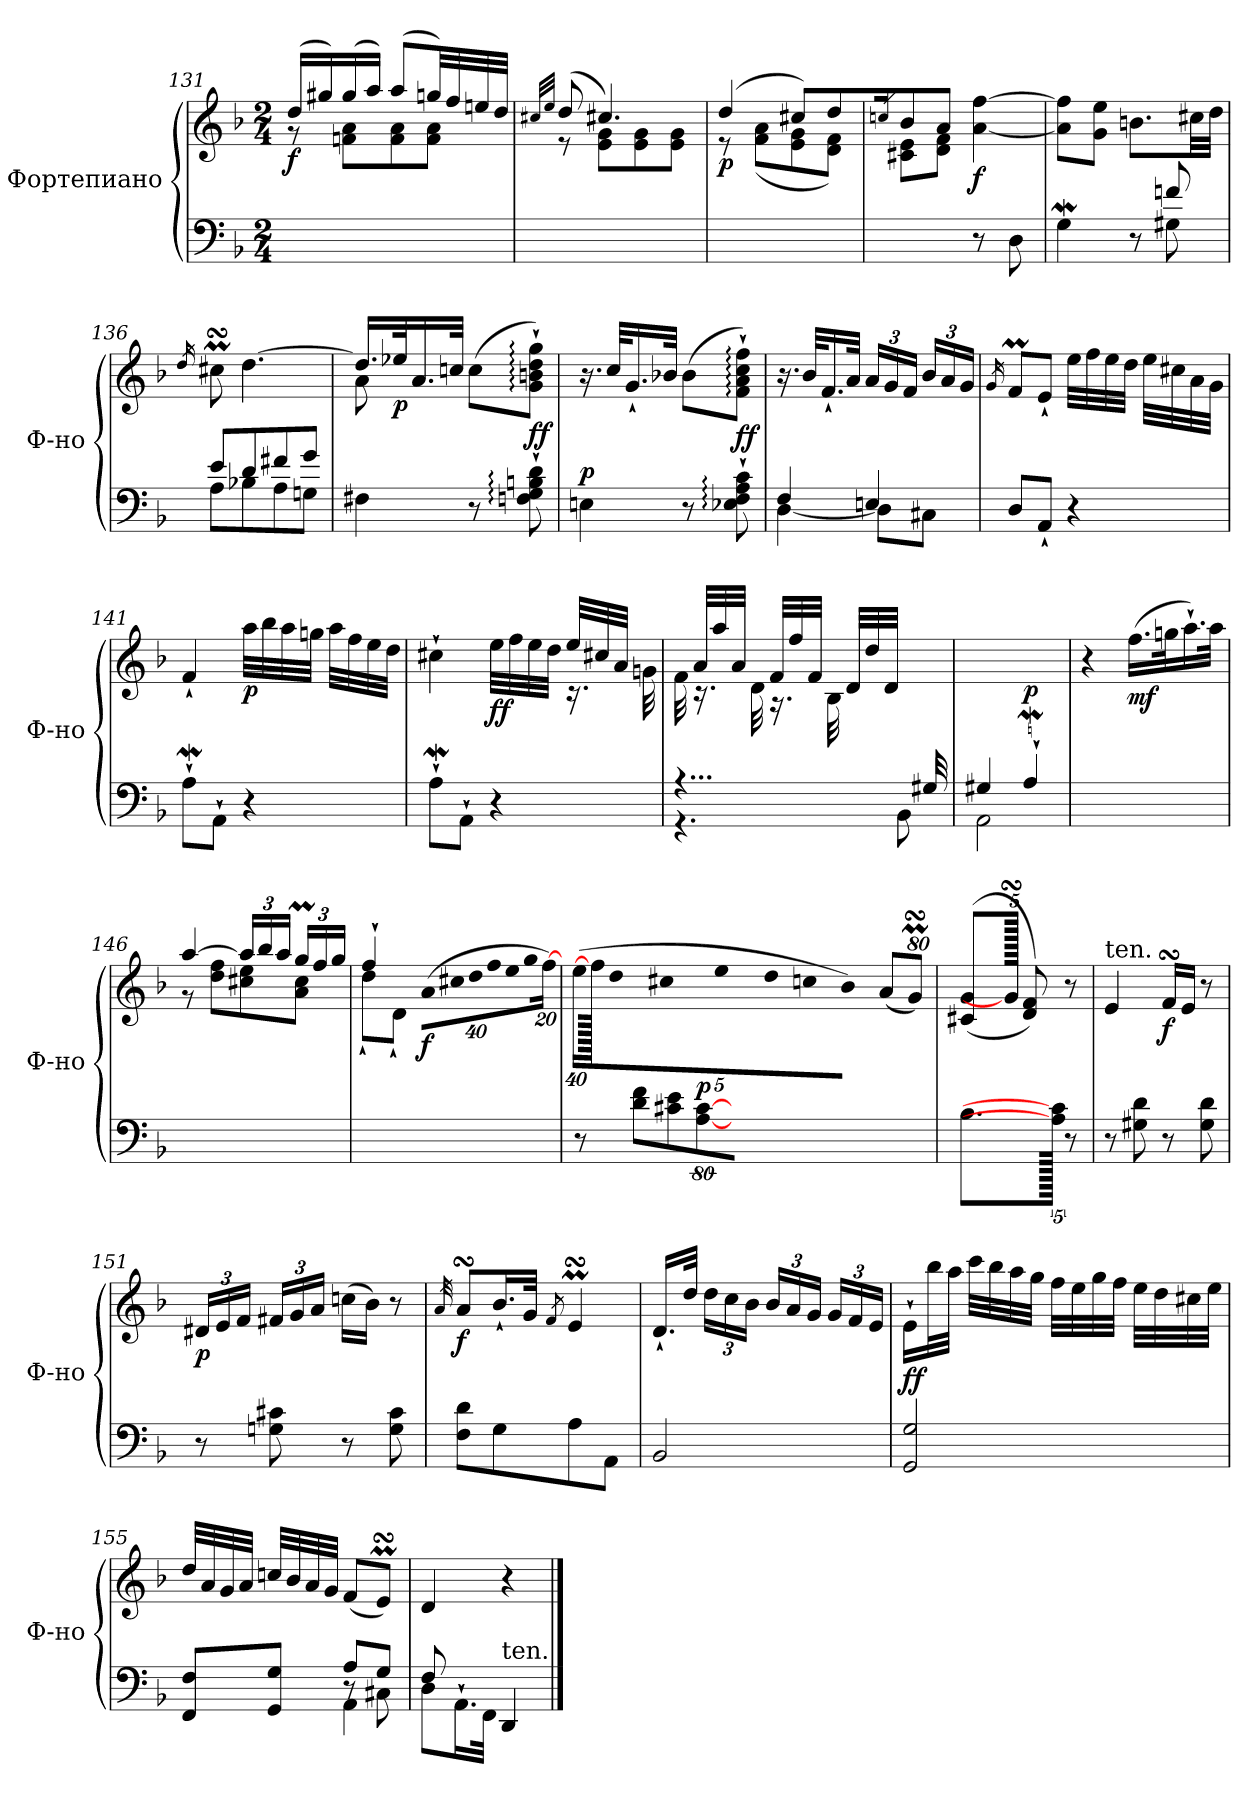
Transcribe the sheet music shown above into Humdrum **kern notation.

**kern	**kern	**dynam
*part1	*part1	*part1
*staff2	*staff1	*staff1/2
*I"Фортепиано	*	*
*I'Ф-но	*	*
!!LO:LB:g=z
*clefF4	*clefG2	*
*k[b-]	*k[b-]	*
*M2/4	*M2/4	*
=131	=131	=131
*	*^	*
!	!	!	!LO:DY:b
2ryy	(>16dd/LL	8r	f
.	16gg#X/)	.	.
.	(>16gg#/	8fn\ 8a\L	.
.	16aa/JJ)	.	.
.	(>8aa/L	8f\ 8a\	.
.	32ggn/LL)	8f\ 8a\J	.
.	32ff/	.	.
.	32een/	.	.
.	32dd/JJJ	.	.
=132	=132	=132	=132
.	32qcc#X/LLL	.	.
.	32qee/JJJ	.	.
2ryy	(>8dd/	8r	.
.	4.cc#X/)	8e\ 8g\L	.
.	.	8e\ 8g\	.
.	.	8e\ 8g\J	.
=133	=133	=133	=133
!	!	!	!LO:DY:b
2ryy	(>4dd/	8r	p
.	.	(<8f\ 8a\L	.
.	8cc#X/L)	8e\ 8g\	.
.	8dd/	8d\ 8f\J)	.
=134	=134	=134	=134
.	16qccn/	.	.
4ryy	8b-/	8c#X\ 8e\L	.
.	8a/J	8d\ 8f\J	.
!	!	!	!LO:DY:b
8r	[4a\ [4ff\	4ryy	f
8D\	.	.	.
*	*v	*v	*
!!LO:LB:g=z
=135	=135	=135
*^	*	*
4GW\	4.ryy	8a\] 8ff\]L	.
.	.	8g\ 8ee\J	.
8r	.	8.bn\L	.
8G#X\	8fn/	.	.
.	.	32cc#X\LL	.
.	.	32dd\JJJ	.
=136	=136	=136	=136
.	.	16qdd/	.
8e/L	8A\L	8cc#XmsSsS\	.
8d/	8B-X\	[4.dd\	.
8f#X/	8A\	.	.
8g/J	8Gn\J	.	.
*v	*v	*	*
=137	=137	=137
*	*^	*
4F#X\	16.dd/LL]	8a\	.
!	!	!	!LO:DY:b
.	32ee-X/K	.	p
.	16.a/	4.ryy	.
.	32ccn/JJk	.	.
8r	(>8cc\L	.	.
!	!	!	!LO:DY:b
8Fn\:` 8G\:` 8Bn\:` 8d\:`	8g\:` 8bn\:` 8dd\:` 8gg\:`J)	.	ff
*	*v	*v	*
=138	=138	=138
!	!	!LO:DY:a=2
4En\	16.r	p
.	32cc/KLL	.
.	16.g`/	.
.	32b-X/JJk	.
8r	(>8b-\L	.
!	!	!LO:DY:b
8E-X\:` 8F\:` 8A\:` 8c\:`	8f\:` 8a\:` 8cc\:` 8ff\:`J)	ff
!!LO:PB:g=z
=139	=139	=139
*^	*	*
4F/	[4D\	16.r	.
.	.	32b-/KLL	.
.	.	16.f`/	.
.	.	32a/JJk	.
*	*	*Xbrackettup	*
4En/	8D\L]	24a/LL	.
.	.	24g/	.
.	.	24f/JJ	.
.	8C#X\J	24b-/LL	.
.	.	24a/	.
.	.	24g/JJ	.
*v	*v	*	*
=140	=140	=140
.	16qg/	.
8D/L	8fM/L	.
8AA`/J	8e`/J	.
4r	32ee\LLL	.
.	32ff\	.
.	32ee\	.
.	32dd\JJJ	.
.	32ee\LLL	.
.	32cc#X\	.
.	32a\	.
.	32g\JJJ	.
=141	=141	=141
8AW`>\L	4f`/	.
8AA`\J	.	.
!	!	!LO:DY:b
4r	32aa\LLL	p
.	32bb-\	.
.	32aa\	.
.	32ggn\JJJ	.
.	32aa\LLL	.
.	32ff\	.
.	32ee\	.
.	32dd\JJJ	.
!!LO:LB:g=z
=142	=142	=142
*	*^	*
8AW`>\L	4cc#X`\	4.ryy	.
8AA`\J	.	.	.
!	!	!	!LO:DY:b
4r	32ee\LLL	.	ff
.	32ff\	.	.
.	32ee\	.	.
.	32dd\JJJ	.	.
.	32ee/LLL	16.r	.
.	32cc#X/	.	.
.	32a/JJJ	.	.
.	32ryy	32gn\	.
=143	=143	=143	=143
*^	*	*	*
4...r	4.r	32ryy	32f\	.
.	.	32a/LLL	16.r	.
.	.	32aa/	.	.
.	.	32a/JJJ	.	.
.	.	32ryy	32d\	.
.	.	32f/LLL	16.r	.
.	.	32ff/	.	.
.	.	32f/JJJ	.	.
.	.	32ryy	32B-\	.
.	.	32d/LLL	8..ryy	.
.	.	32dd/	.	.
.	.	32d/JJJ	.	.
.	8BB-\	8ryy	.	.
32G#X/	.	.	.	.
*	*	*v	*v	*
=144	=144	=144	=144
4G#X/	2AA\	2ryy	.
!	!	!	!LO:DY:a=2
4AW`/	.	.	p
*v	*v	*	*
=145	=145	=145
2ryy	4r	.
!	!	!LO:DY:b
.	(>16.ff\LL	mf
.	32ggn\K	.
.	16.aa`\)	.
.	32aa\JJk	.
!!LO:LB:g=z
=146	=146	=146
*	*^	*
2ryy	[4aa/	8r	.
.	.	8dd\ 8ff\L	.
.	24aa/LL]	8cc#X\ 8ee\	.
.	24bb-/	.	.
.	24aa/JJ	.	.
.	24ggM/LL	8a\ 8cc#\J	.
.	24ff/	.	.
.	24gg/JJ	.	.
=147	=147	=147	=147
640ryy	4ff`/	8dd`\L	.
640%319ryy	.	.	.
.	.	8d`\J	.
!	!	!LO:N:vis=16	!LO:DY:b
.	4ryy	(>640%23a\LL	f
!	!	!LO:N:vis=16	!
.	.	640%23cc#X\	.
!	!	!LO:N:vis=16	!
.	.	640%23dd\	.
!	!	!LO:N:vis=16	!
.	.	640%23ff\	.
!	!	!LO:N:vis=16	!
.	.	640%23ee\	.
!	!	!LO:N:vis=16	!
.	.	640%23gg\	.
.	.	[320%11ff\JJ)	.
=148	=148	=148	=148
!	!LO:N:vis=16	!	!
*	*v	*v	*
640ryy	(>640%23ee\LL	.
8r	.	.
.	640ff\JJ]	.
!	!LO:N:vis=16	!
.	640%23dd\	.
!	!LO:N:vis=16	!
.	640%23cc#X\	.
!	!LO:N:vis=16	!
.	640%23ee\	.
8d\ 8f\L	.	.
!	!LO:N:vis=16	!
.	640%23dd\	.
!	!LO:N:vis=16	!
.	640%23ccn\	.
!	!LO:N:vis=16	!
.	640%23b-\JJ)	.
8c#X\ 8e\	.	.
.	(<8a/L	.
!	!	!LO:DY:a=2
[640%79A\ [640%79c#\J	.	p
.	[640%79gMsSSS/J)	.
640ryy	.	.
=149	=149	=149
4.B-\	(>(<4c#X/ 4g/	.
.	640gsSSS/J]	.
.	8d/ 8f/))	.
640A\] 640c#\]J	.	.
8r	8r	.
=150	=150	=150
!	!LO:TX:a:t=ten.	!
8r	4e/	.
8G#X\ 8d\	.	.
!	!	!LO:DY:b
8r	16fsSSs/LL	f
.	16e/JJ	.
8G#\ 8d\	8r	.
!!LO:LB:g=z
=151	=151	=151
!	!	!LO:DY:b
8r	24d#X/LL	p
.	24e/	.
.	24f/JJ	.
8Gn\ 8c#X\	24f#X/LL	.
.	24g/	.
.	24a/JJ	.
8r	(>16ccn\LL	.
.	16b-\JJ)	.
8G\ 8c#\	8r	.
=152	=152	=152
.	32qa/	.
!	!	!LO:DY:b
8F\ 8d\L	8asSsS/L	f
8G\	16.b-`/L	.
.	32g/JJk	.
.	8qf/	.
8A\	4emsSsS/	.
8AA\J	.	.
=153	=153	=153
2BB-/	16.d`/LL	.
.	32dd/JJk	.
.	24dd\LL	.
.	24cc\	.
.	24b-\JJ	.
.	24b-/LL	.
.	24a/	.
.	24g/JJ	.
.	24g/LL	.
.	24f/	.
.	24e/JJ	.
=154	=154	=154
!	!	!LO:DY:b
2GG/ 2G/	16e`>\LL	ff
.	32bb-\L	.
.	32aa\JJJ	.
.	32ccc\LLL	.
.	32bb-\	.
.	32aa\	.
.	32gg\JJJ	.
.	32ff\LLL	.
.	32ee\	.
.	32gg\	.
.	32ff\JJJ	.
.	32ee\LLL	.
.	32dd\	.
.	32cc#X\	.
.	32ee\JJJ	.
!!LO:LB:g=z
=155	=155	=155
*^	*	*
*	*^	*	*
8FF/ 8F/L	4ryy	4ryy	32dd/LLL	.
.	.	.	32a/	.
.	.	.	32g/	.
.	.	.	32a/JJJ	.
8GG/ 8G/J	.	.	32ccn/LLL	.
.	.	.	32b-/	.
.	.	.	32a/	.
.	.	.	32g/JJJ	.
8A/L	4AA\	8r	(<8f/L	.
8G/J	.	8C#X\	8emsSsS/J)	.
*	*v	*v	*	*
=156	=156	=156	=156
8F/	8D\L	4d/	.
4.ryy	16.AA`>\L	.	.
.	32FF\JJk	.	.
!	!LO:TX:a:t=ten.	!	!
.	4DD/	4r	.
*v	*v	*	*
==	==	==
*-	*-	*-
